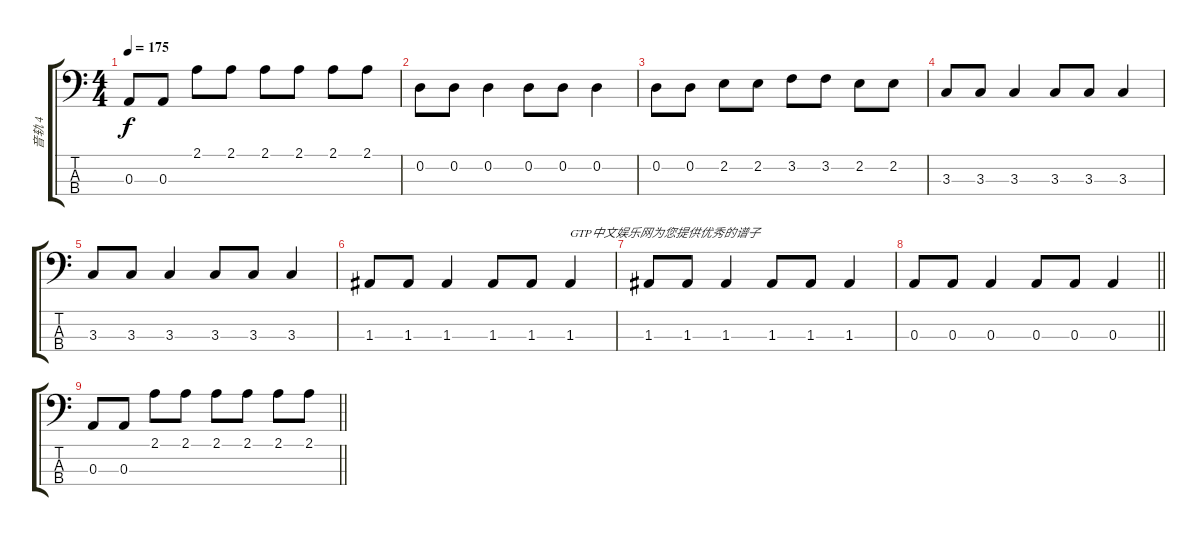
\track ("音轨 4" "音轨 4") {instrument electricbassfinger}
\staff {score tabs}
\tuning (G2 D2 A1 D1) {hide}
\ts (4 4)
\tempo 175
\clef f4
\ks c
0.3.8{dy f} 0.3.8 2.1.8 2.1.8 2.1.8 2.1.8 2.1.8 2.1.8 |
0.2.8 0.2.8 0.2.4 0.2.8 0.2.8 0.2.4 |
0.2.8 0.2.8 2.2.8 2.2.8 3.2.8 3.2.8 2.2.8 2.2.8 |
3.3.8 3.3.8 3.3.4 3.3.8 3.3.8 3.3.4 |
3.3.8 3.3.8 3.3.4 3.3.8 3.3.8 3.3.4 |
1.3.8 1.3.8 1.3.4 1.3.8 1.3.8 1.3.4{txt "GTP中文娱乐网为您提供优秀的谱子"} |
1.3.8 1.3.8 1.3.4 1.3.8 1.3.8 1.3.4 |
\barLineRight lightlight
0.3.8 0.3.8 0.3.4 0.3.8 0.3.8 0.3.4 |
\barLineRight lightlight
0.3.8 0.3.8 2.1.8 2.1.8 2.1.8 2.1.8 2.1.8 2.1.8
